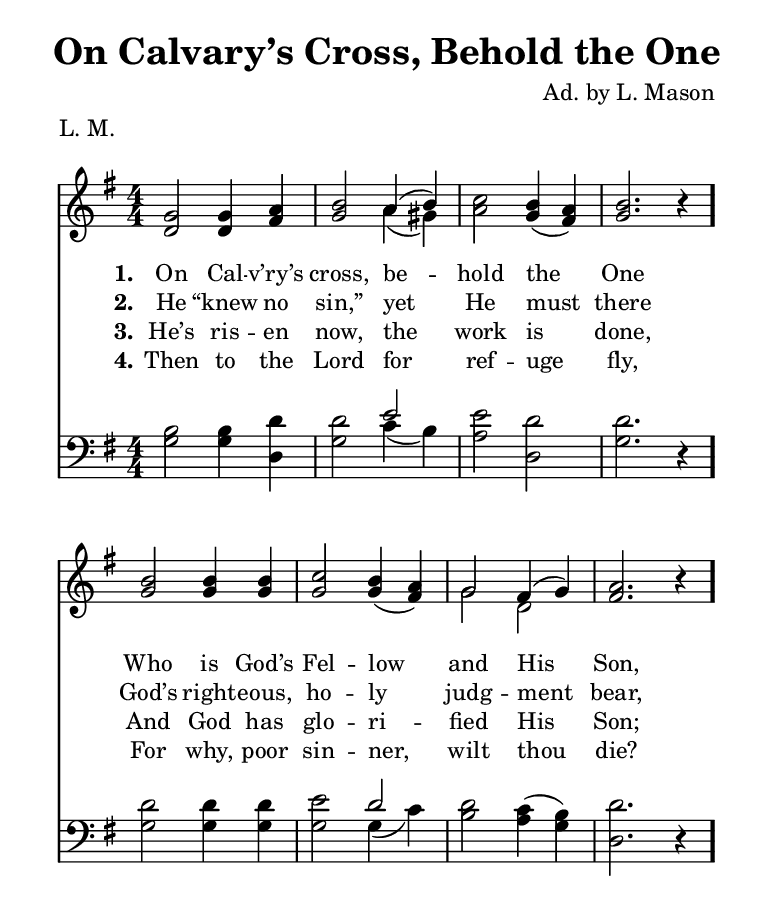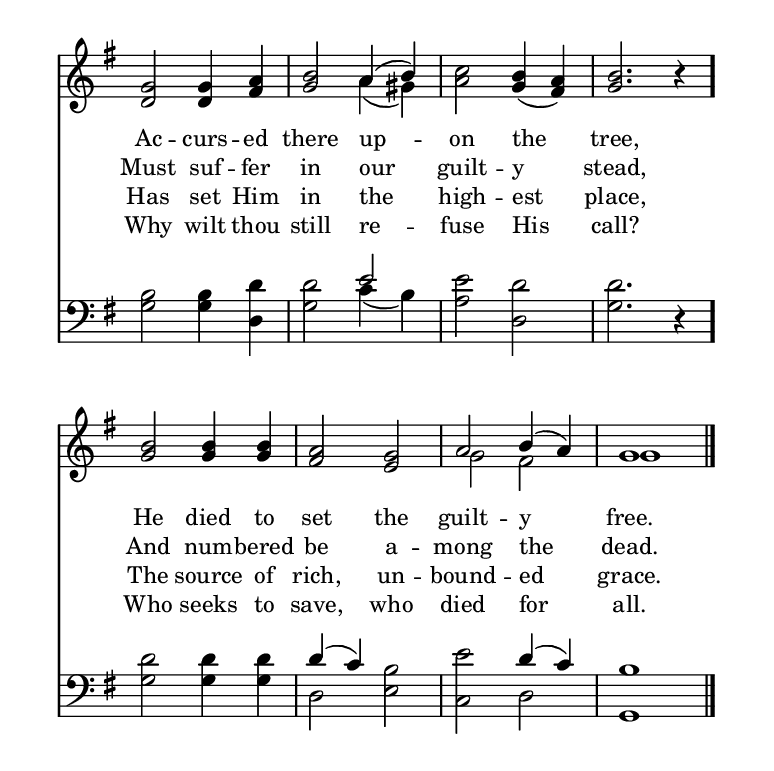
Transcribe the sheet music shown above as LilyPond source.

\include "common/global.ily"
\paper {
  \include "common/paper.ily"
  ragged-bottom = ##t
  ragged-last-bottom = ##t
  systems-per-page = ##f
  page-count = ##f
}

\header{
  %gospel
  hymnnumber = "11"
  title = "On Calvary’s Cross, Behold the One"
  tunename = "Hamburg"
  meter = "L. M."
  poet = ""
  composer = "Ad. by L. Mason"
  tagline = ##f
}

patternA = { c2 c4 c4 | c2 c4( c4) | c2 c4( c4) | c2. c4 } % Line 1, 3 soprano / alto / bass, Line 2 soprano / bass
patternB = { c2 c4 c4 | c2 c4( c4) | c2 c2      | c2. c4 } % Line 2 alto, Line 1, 3 bass
patternC = { c2 c4 c4 | c2 c2      | c2 c2      | c1     } % Line 4 alto and bass
patternD = { c2 c4 c4 | c4( c4) c2 | c2 c4( c4) | c1     } % Line 4 tenor
patternE = { c2 c4 c4 | c2 c2      | c2 c4( c4) | c1     } % Line 4 soprano
patternF = { c2 c4 c4 | c2 c2      | c2 c2      | c2. c4 } % Line 1, 3 tenor
patternH = { c2 c4 c4 | c2 c2      | c2 c4( c4) | c2. c4 } % Line 2 tenor

global = {
  \include "common/overrides.ily"
  \override Staff.TimeSignature.style = #'numbered
  \time 4/4
  \once \override Score.MetronomeMark.transparent = ##t
  \tempo 4 = 120
  \key g \major
  \autoBeamOff
}

notesSoprano = {
\global
\relative c'' {

  \changePitch \patternA { g g a | b a b | c b a   | b r }
  \changePitch \patternA { b b b | c b a | g fis g | a r }
  \changePitch \patternA { g g a | b a b | c b a   | b r }
  \changePitch \patternE { b b b | a g   | a b a   | g   }

  \bar "|."

}
}

notesAlto = {
\global
\relative e' {

  \changePitch \patternA { d d fis | g a gis | a g fis | g r   }
  \changePitch \patternB { g g g   | g g fis | g d     | fis r }
  \changePitch \patternA { d d fis | g a gis | a g fis | g r   }
  \changePitch \patternC { g g g   | fis e   | g fis   | g     }

}
}

notesTenor = {
\global
\relative a {

  \changePitch \patternF { b b d | d e   | e d   | d r }
  \changePitch \patternH { d d d | e d   | d c b | d r }
  \changePitch \patternF { b b d | d e   | e d   | d r }
  \changePitch \patternD { d d d | d c b | e d c | b   }

}
}

notesBass = {
\global
\relative f {

  \changePitch \patternB { g g d | g c b | a d,  | g r }
  \changePitch \patternA { g g g | g g c | b a g | d r }
  \changePitch \patternB { g g d | g c b | a d,  | g r }
  \changePitch \patternC { g g g | d e   | c d   | g,  }

}
}

wordsA = \lyricmode {
\set stanza = "1."

On Cal -- v’ry’s cross, be -- hold the One \bar "."
Who is God’s Fel -- low and His Son, \bar "."
Ac -- curs -- ed there up  -- on the tree, \bar "."
He died to set the guilt -- y free. \bar "."

}

wordsB = \lyricmode {
\set stanza = "2."

He “knew no sin,” yet He must there
God’s right -- eous, ho -- ly judg -- ment bear,
Must suf -- fer in our guilt -- y stead,
And num -- bered be a -- mong the dead.

}

wordsC = \lyricmode {
\set stanza = "3."

He’s ris -- en now, the work is done,
And God has glo -- ri -- fied His Son;
Has set Him in the high -- est place,
The source of rich, un -- bound -- ed grace.

}

wordsD = \lyricmode {
\set stanza = "4."

Then to the Lord for ref -- uge fly,
For why, poor sin -- ner, wilt thou die?
Why wilt thou still re -- fuse His call?
Who seeks to save, who died for all.

}


\score {
  \context ChoirStaff <<
    \context Staff = upper <<
      \set Staff.autoBeaming = ##f
      \set ChoirStaff.systemStartDelimiter = #'SystemStartBar
      \set ChoirStaff.printPartCombineTexts = ##f
      \partcombine #'(2 . 9) \notesSoprano \notesAlto
      \context NullVoice = sopranos { \voiceOne << \notesSoprano >> }
      \context Lyrics = one   \lyricsto sopranos \wordsA
      \context Lyrics = two   \lyricsto sopranos \wordsB
      \context Lyrics = three \lyricsto sopranos \wordsC
      \context Lyrics = four  \lyricsto sopranos \wordsD
    >>
    \context Staff = men <<
      \set Staff.autoBeaming = ##f
      \clef bass
      \set ChoirStaff.printPartCombineTexts = ##f
      \partcombine #'(2 . 9) \notesTenor \notesBass
    >>
  >>
  \layout {
    \include "common/layout.ily"
  }
  \midi{
    \include "common/midi.ily"
  }
}

\version "2.19.49"  % necessary for upgrading to future LilyPond versions.

% vi:set et ts=2 sw=2 ai nocindent syntax=lilypond:
